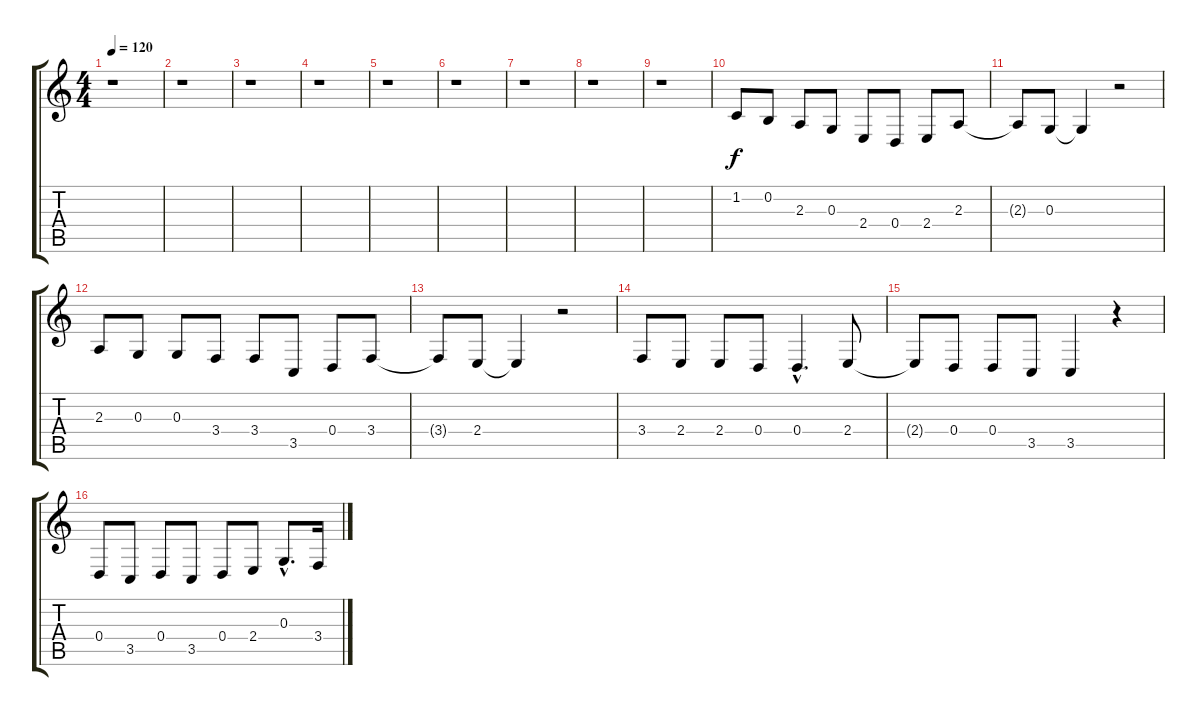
\track "" {instrument acousticgrandpiano}
\staff {score tabs}
\tuning (E4 B3 G3 D3 A2 E2) {hide}
\ts (4 4)
\tempo 120
\clef g2
\ks c
r.1{dy f instrument acousticgrandpiano} |
r.1 |
r.1 |
r.1 |
r.1 |
r.1 |
r.1 |
r.1 |
r.1 |
1.2.8 0.2.8 2.3.8 0.3.8 2.4.8 0.4.8 2.4.8 2.3.8 |
2.3{t}.8 0.3.8 0.3{t}.4 r.2 |
2.3.8 0.3.8 0.3.8 3.4.8 3.4.8 3.5.8 0.4.8 3.4.8 |
3.4{t}.8 2.4.8 2.4{t}.4 r.2 |
3.4.8 2.4.8 2.4.8 0.4.8 0.4{hac}.4{d} 2.4.8 |
2.4{t}.8 0.4.8 0.4.8 3.5.8 3.5.4 r.4 |
0.4.8 3.5.8 0.4.8 3.5.8 0.4.8 2.4.8 0.3{hac}.8{d} 3.4.16
